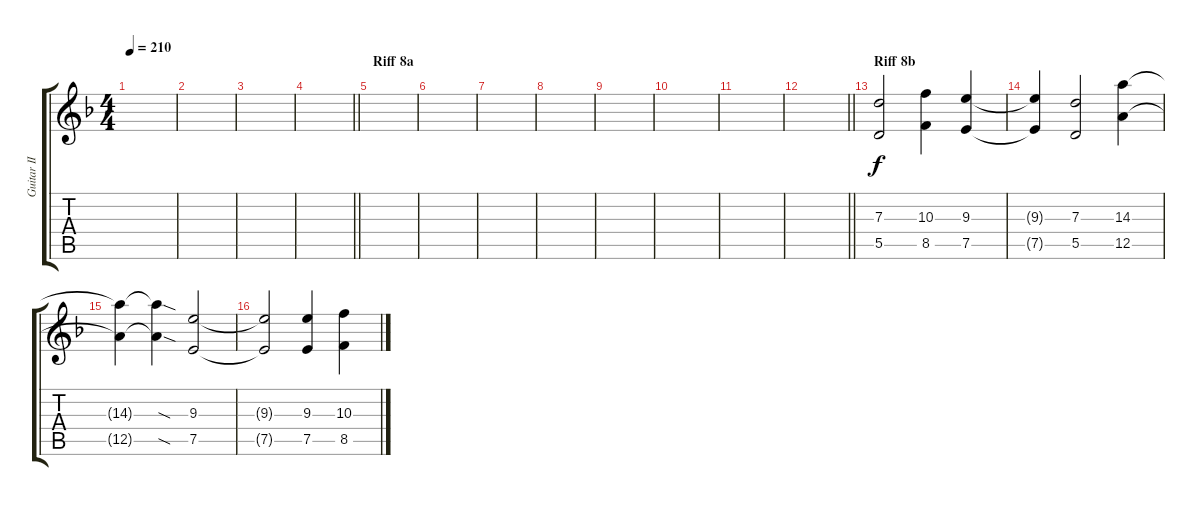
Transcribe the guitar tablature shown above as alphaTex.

\track ("Guitar II [Left]" "Guitar II ") {instrument distortionguitar}
\staff {score tabs}
\tuning (E4 B3 G3 D3 A2 D2) {hide}
\ts (4 4)
\tempo 210
\clef g2
\ks dminor
|
|
|
\barLineRight lightlight
|
\section ("" "Riff 8a")
|
|
|
|
|
|
|
\barLineRight lightlight
|
\section ("" "Riff 8b")
(7.3 5.5).2{volume 8 balance 8} (10.3 8.5).4 (9.3 7.5).4 |
(9.3{t} 7.5{t}).4 (7.3 5.5).2 (14.3 12.5).4 |
(14.3{t} 12.5{t}).4 (14.3{sod t} 12.5{sod t}).4 (9.3 7.5).2 |
(9.3{t} 7.5{t}).2 (9.3 7.5).4 (10.3 8.5).4
